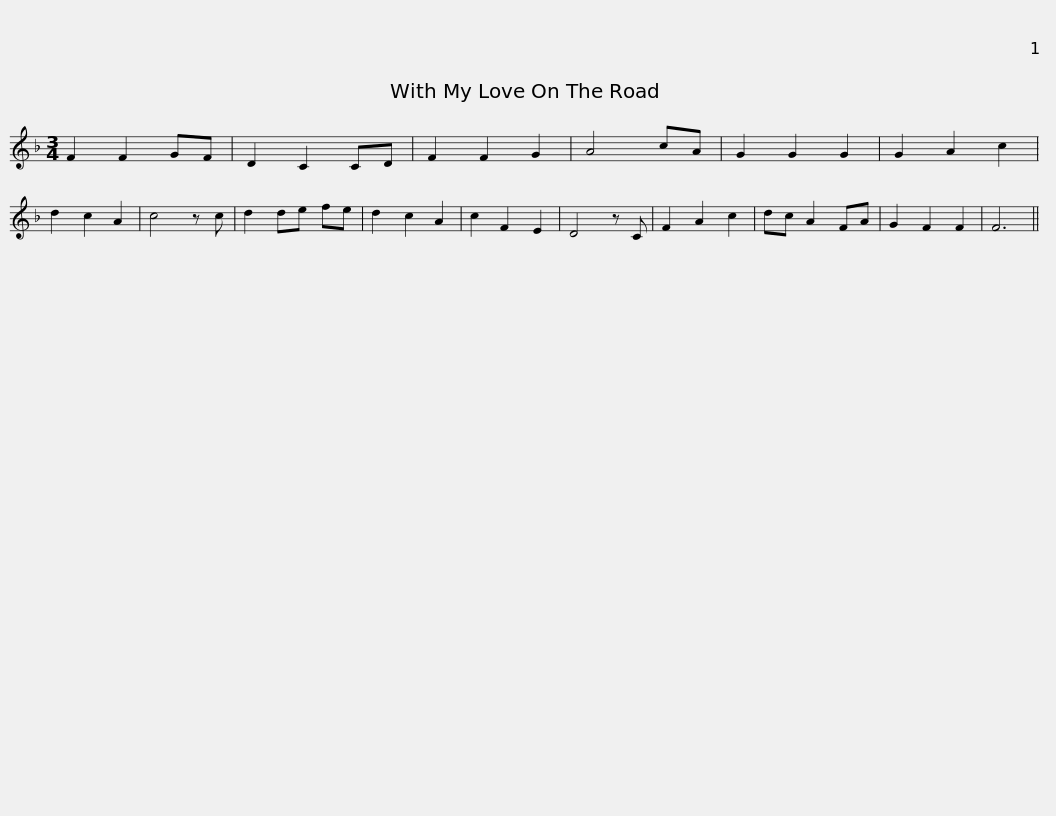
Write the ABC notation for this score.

X:1
L:1/8
M:3/4
I:linebreak $
K:F
V:1 treble
V:1
 F2 F2 GF | D2 C2 CD | F2 F2 G2 | A4 cA | G2 G2 G2 | %5
 G2 A2 c2 | d2 c2 A2 | c4 z c | d2 de fe | d2 c2 A2 | %10
 c2 F2 E2 |$ D4 z C | F2 A2 c2 | dc A2 FA | G2 F2 F2 | %15
 F6 || %16
